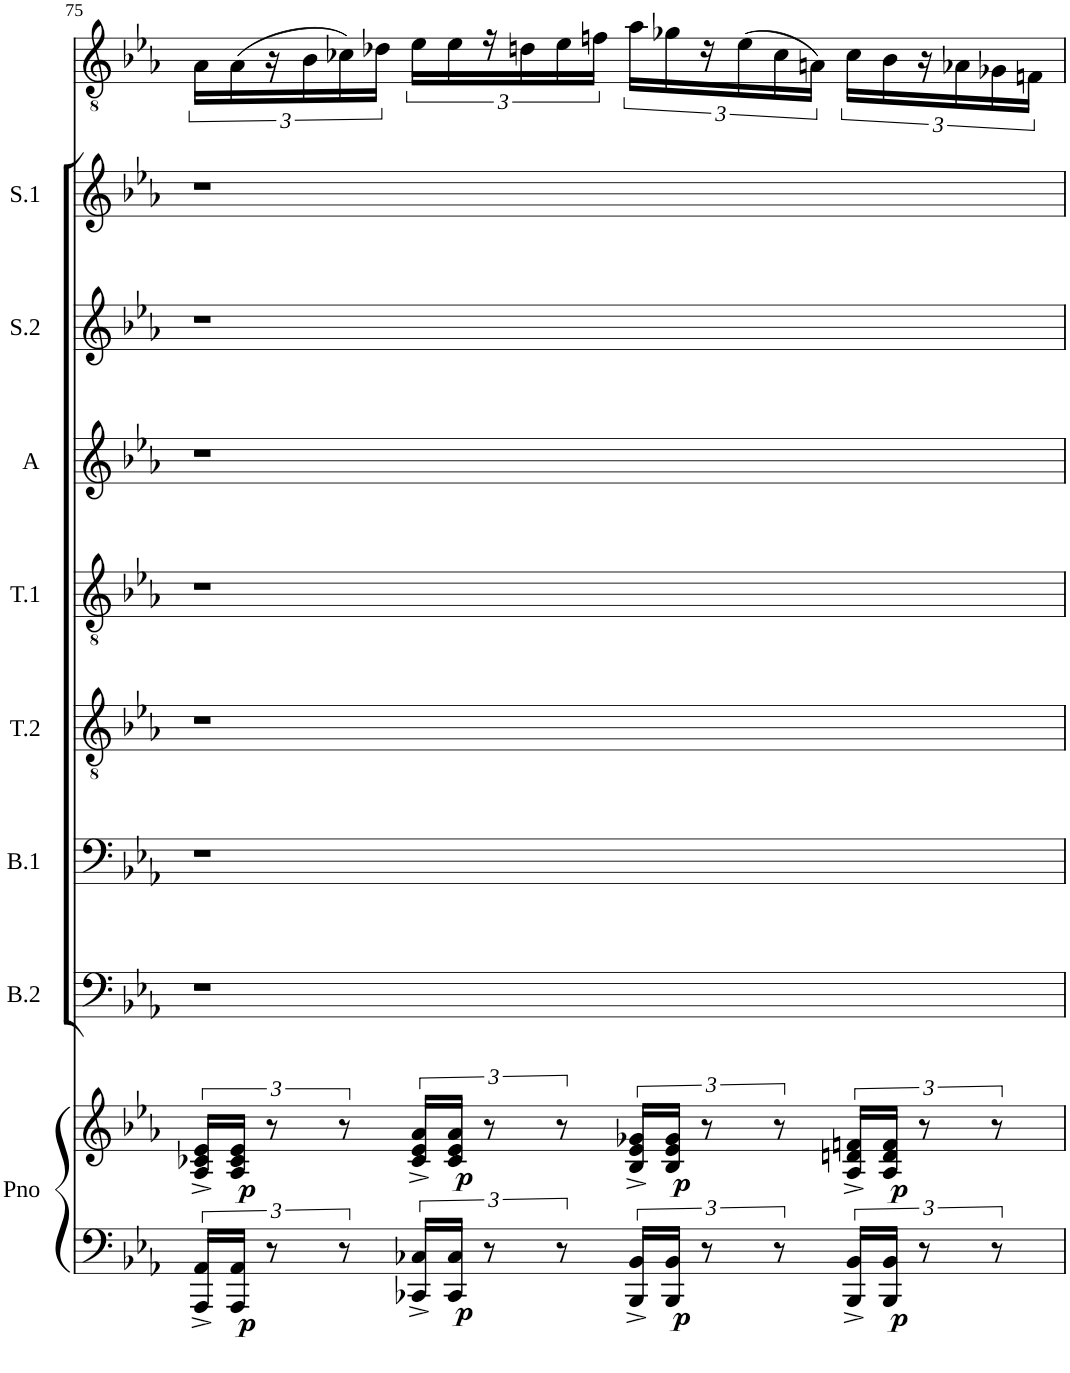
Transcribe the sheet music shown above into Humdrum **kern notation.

**kern	**kern	**dynam	**kern	**kern	**kern	**kern	**kern	**kern	**kern	**kern
*part9	*part9	*part9	*part8	*part7	*part6	*part5	*part4	*part3	*part2	*part1
*staff10	*staff9	*staff9/10	*staff8	*staff7	*staff6	*staff5	*staff4	*staff3	*staff2	*staff1
*I"Piano	*	*	*I"Basse 2	*I"Basse 1	*I"Tenor 2	*I"Tenor 1	*I"Alto	*I"Soprano 2	*I"Soprano 1	*I"Voice
*I'Pno	*	*	*I'B.2	*I'B.1	*I'T.2	*I'T.1	*I'A	*I'S.2	*I'S.1	*
!!LO:PB:g=z
*clefF4	*clefG2	*	*clefF4	*clefF4	*clefGv2	*clefGv2	*clefG2	*clefG2	*clefG2	*clefGv2
*	*	*	*	*	*	*	*	*	*	*Trd12c21
*k[b-e-a-]	*k[b-e-a-]	*	*k[b-e-a-]	*k[b-e-a-]	*k[b-e-a-]	*k[b-e-a-]	*k[b-e-a-]	*k[b-e-a-]	*k[b-e-a-]	*k[b-e-a-]
*E-:	*E-:	*	*E-:	*E-:	*E-:	*E-:	*E-:	*E-:	*E-:	*E-:
*M4/4	*M4/4	*	*M4/4	*M4/4	*M4/4	*M4/4	*M4/4	*M4/4	*M4/4	*M4/4
*met(c)	*met(c)	*	*met(c)	*met(c)	*met(c)	*met(c)	*met(c)	*met(c)	*met(c)	*met(c)
=75	=75	=75	=75	=75	=75	=75	=75	=75	=75	=75
24AAA-/^ 24AA-/^LL	24A-/^ 24c-X/^ 24e-/^LL	.	1r	1r	1r	1r	1r	1r	1r	24A-\LL
!	!	!LO:DY:b=2	!	!	!	!	!	!	!	!
!	!	!LO:DY:n=1:b	!	!	!	!	!	!	!	!
24AAA-/ 24AA-/JJ	24A-/ 24c-/ 24e-/JJ	p p	.	.	.	.	.	.	.	(24A-\
12r	12r	.	.	.	.	.	.	.	.	24r
.	.	.	.	.	.	.	.	.	.	24B-\
12r	12r	.	.	.	.	.	.	.	.	24c-X\)
.	.	.	.	.	.	.	.	.	.	24d-X\JJ
24CC-X/^ 24C-X/^LL	24c-/^ 24e-/^ 24a-/^LL	.	.	.	.	.	.	.	.	24e-\LL
!	!	!LO:DY:n=2:b=2	!	!	!	!	!	!	!	!
!	!	!LO:DY:n=3:b	!	!	!	!	!	!	!	!
24CC-/ 24C-/JJ	24c-/ 24e-/ 24a-/JJ	p p	.	.	.	.	.	.	.	24e-\
12r	12r	.	.	.	.	.	.	.	.	24r
.	.	.	.	.	.	.	.	.	.	24dn\
12r	12r	.	.	.	.	.	.	.	.	24e-\
.	.	.	.	.	.	.	.	.	.	24fn\JJ
24BBB-/^ 24BB-/^LL	24B-/^ 24e-/^ 24g-X/^LL	.	.	.	.	.	.	.	.	24a-\LL
!	!	!LO:DY:n=4:b=2	!	!	!	!	!	!	!	!
!	!	!LO:DY:n=5:b	!	!	!	!	!	!	!	!
24BBB-/ 24BB-/JJ	24B-/ 24e-/ 24g-/JJ	p p	.	.	.	.	.	.	.	24g-X\
12r	12r	.	.	.	.	.	.	.	.	24r
.	.	.	.	.	.	.	.	.	.	(24e-\
12r	12r	.	.	.	.	.	.	.	.	24c-\
.	.	.	.	.	.	.	.	.	.	24An\JJ)
24BBB-/^ 24BB-/^LL	24A-/^ 24dn/^ 24fn/^LL	.	.	.	.	.	.	.	.	24c-\LL
!	!	!LO:DY:n=6:b=2	!	!	!	!	!	!	!	!
!	!	!LO:DY:n=7:b	!	!	!	!	!	!	!	!
24BBB-/ 24BB-/JJ	24A-/ 24d/ 24f/JJ	p p	.	.	.	.	.	.	.	24B-\
12r	12r	.	.	.	.	.	.	.	.	24r
.	.	.	.	.	.	.	.	.	.	24A-X\
12r	12r	.	.	.	.	.	.	.	.	24G-X\
.	.	.	.	.	.	.	.	.	.	24Fn\JJ
=	=	=	=	=	=	=	=	=	=	=
*-	*-	*-	*-	*-	*-	*-	*-	*-	*-	*-
